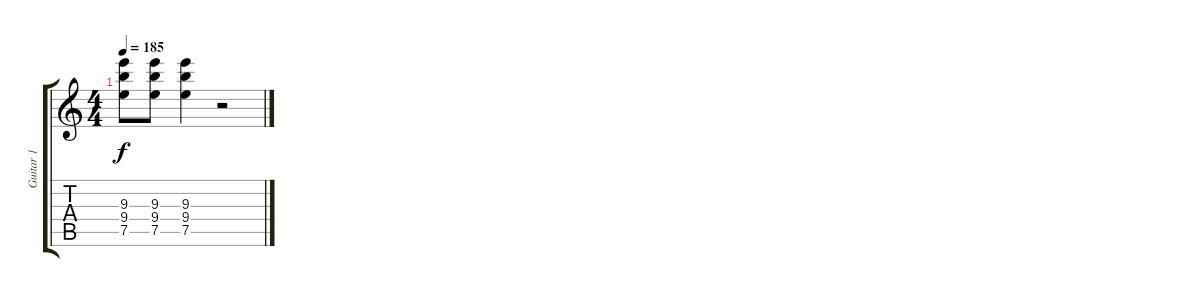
\track ("Guitar 1" "Guitar 1") {instrument distortionguitar}
\staff {score tabs}
\tuning (E5 B4 G4 D4 A3 E3) {hide}
\ts (4 4)
\tempo 185
\clef g2
\ks c
(9.3 9.4 7.5).8{dy f} (9.3 9.4 7.5).8 (9.3 9.4 7.5).4 r.2
